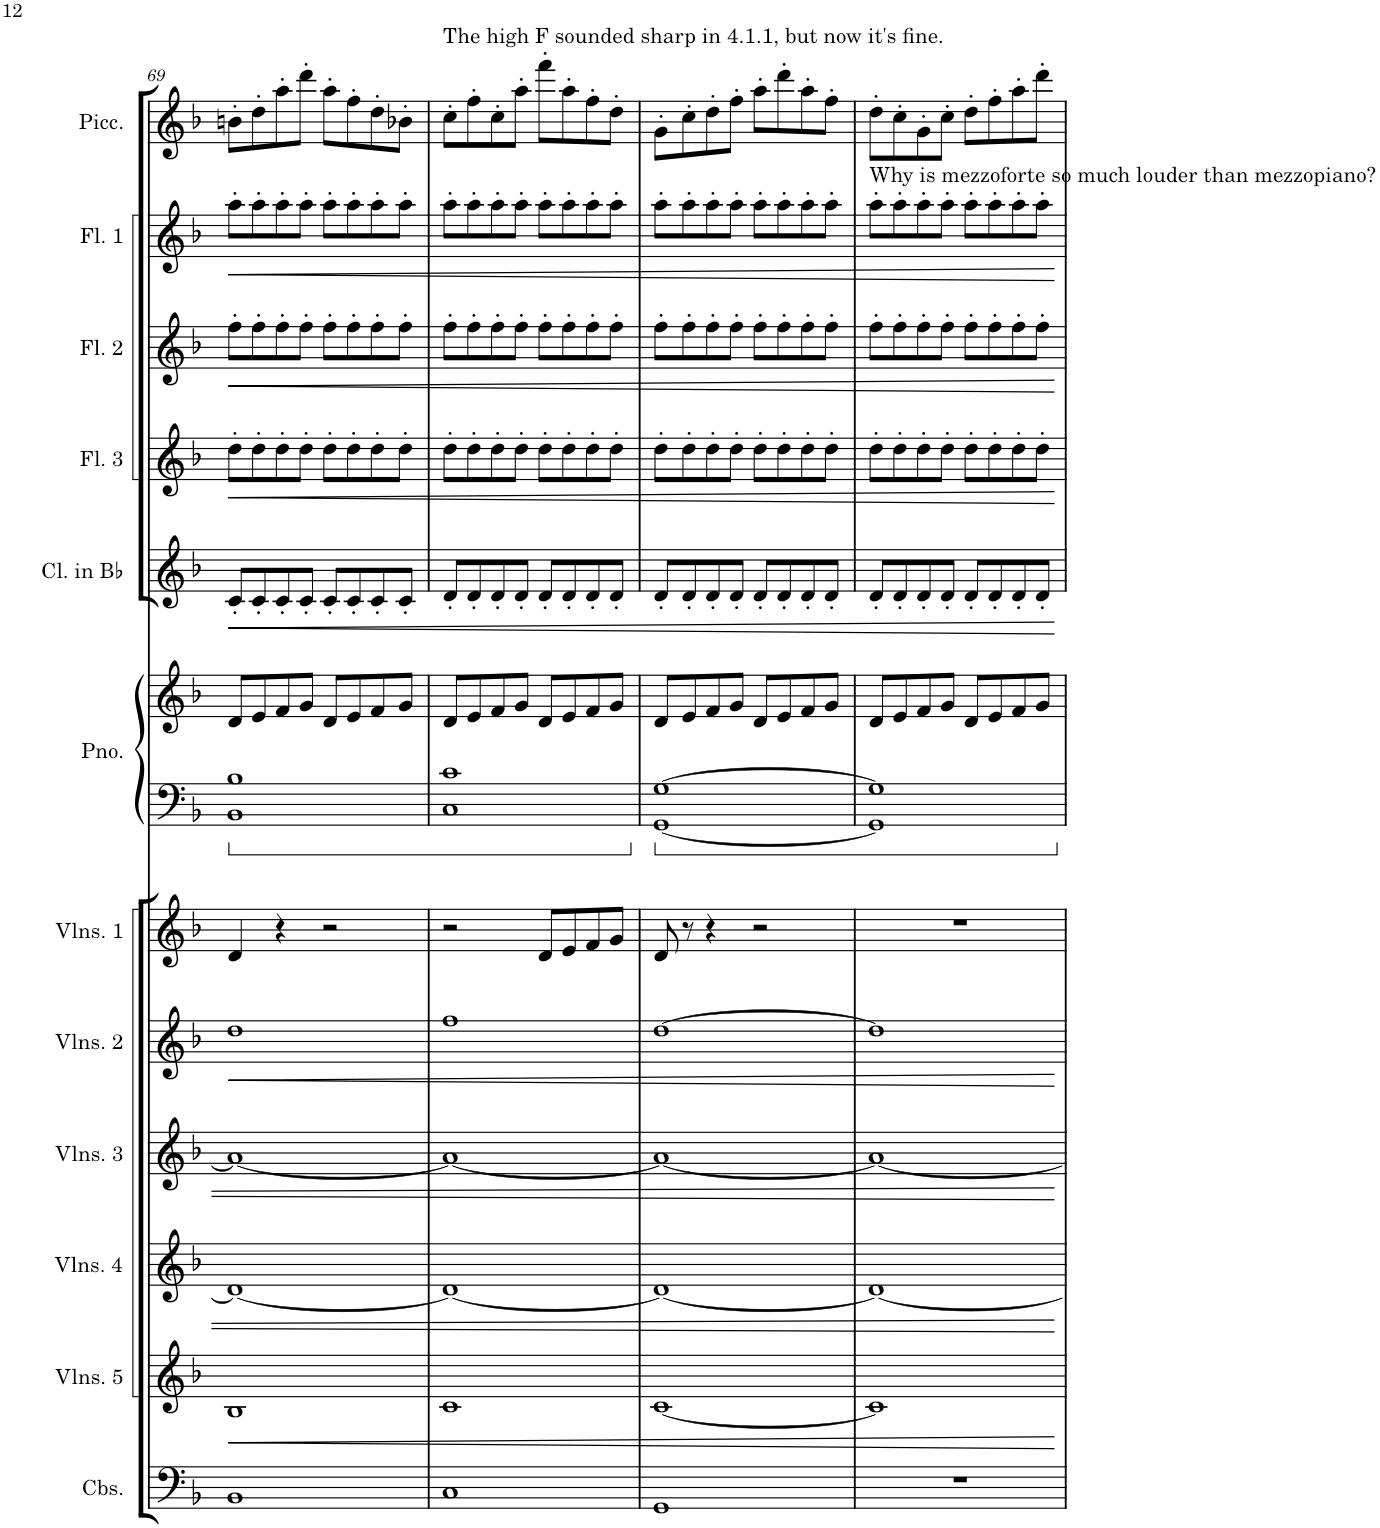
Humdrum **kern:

**kern	**kern	**dynam	**kern	**kern	**kern	**dynam	**kern	**kern	**kern	**kern	**dynam	**kern	**dynam	**kern	**dynam	**kern	**dynam	**kern
*part12	*part11	*part11	*part10	*part9	*part8	*part8	*part7	*part6	*part6	*part5	*part5	*part4	*part4	*part3	*part3	*part2	*part2	*part1
*staff13	*staff12	*staff12	*staff11	*staff10	*staff9	*staff9	*staff8	*staff7	*staff6	*staff5	*staff5	*staff4	*staff4	*staff3	*staff3	*staff2	*staff2	*staff1
*I"Contrabasses	*I"Violins 5	*	*I"Violins 4	*I"Violins 3	*I"Violins 2	*	*I"Violins 1	*I"Piano	*	*I"Clarinet in Bb	*	*I"Flute 3	*	*I"Flute 2	*	*I"Flute 1	*	*I"Piccolo
*I'Cbs.	*I'Vlns. 5	*	*I'Vlns. 4	*I'Vlns. 3	*I'Vlns. 2	*	*I'Vlns. 1	*I'Pno.	*	*I'Cl. in Bb	*	*I'Fl. 3	*	*I'Fl. 2	*	*I'Fl. 1	*	*I'Picc.
!!LO:PB:g=z
*clefF4	*clefG2	*	*clefG2	*clefG2	*clefG2	*	*clefG2	*clefF4	*clefG2	*clefG2	*	*clefG2	*	*clefG2	*	*clefG2	*	*clefG2
*Trd7c12	*	*	*	*	*	*	*	*	*	*Trd1c2	*	*	*	*	*	*	*	*Trd-7c-12
*k[b-]	*k[b-]	*	*k[b-]	*k[b-]	*k[b-]	*	*k[b-]	*k[b-]	*k[b-]	*k[b-]	*	*k[b-]	*	*k[b-]	*	*k[b-]	*	*k[b-]
*M4/4	*M4/4	*	*M4/4	*M4/4	*M4/4	*	*M4/4	*M4/4	*M4/4	*M4/4	*	*M4/4	*	*M4/4	*	*M4/4	*	*M4/4
=69	=69	=69	=69	=69	=69	=69	=69	=69	=69	=69	=69	=69	=69	=69	=69	=69	=69	=69
!	!	!LO:HP:b	!	!	!	!LO:HP:b	!	!	!	!	!LO:HP:b	!	!LO:HP:b	!	!LO:HP:b	!	!LO:HP:b	!
1BB-	1B-	<	1d_	1a_	1dd	<	4d/	1BB- 1B-	8d/L	8c'/L	<	8dd'\L	<	8ff'\L	<	8aa'\L	<	8bn'\L
.	.	.	.	.	.	.	.	.	8e/	8c'/	.	8dd'\	.	8ff'\	.	8aa'\	.	8dd'\
.	.	.	.	.	.	.	4r	.	8f/	8c'/	.	8dd'\	.	8ff'\	.	8aa'\	.	8aa'\
.	.	.	.	.	.	.	.	.	8g/J	8c'/J	.	8dd'\J	.	8ff'\J	.	8aa'\J	.	8ddd'\J
.	.	.	.	.	.	.	2r	.	8d/L	8c'/L	.	8dd'\L	.	8ff'\L	.	8aa'\L	.	8aa'\L
.	.	.	.	.	.	.	.	.	8e/	8c'/	.	8dd'\	.	8ff'\	.	8aa'\	.	8ff'\
.	.	.	.	.	.	.	.	.	8f/	8c'/	.	8dd'\	.	8ff'\	.	8aa'\	.	8dd'\
.	.	.	.	.	.	.	.	.	8g/J	8c'/J	.	8dd'\J	.	8ff'\J	.	8aa'\J	.	8b-X'\J
=70	=70	=70	=70	=70	=70	=70	=70	=70	=70	=70	=70	=70	=70	=70	=70	=70	=70	=70
!	!	!	!	!	!	!	!	!	!	!	!	!	!	!	!	!	!	!LO:TX:a:t=The high F sounded sharp in 4.1.1, but now it's fine.
1C	1c	.	1d_	1a_	1ff	.	2r	1C 1c	8d/L	8d'/L	.	8dd'\L	.	8ff'\L	.	8aa'\L	.	8cc'\L
.	.	.	.	.	.	.	.	.	8e/	8d'/	.	8dd'\	.	8ff'\	.	8aa'\	.	8ff'\
.	.	.	.	.	.	.	.	.	8f/	8d'/	.	8dd'\	.	8ff'\	.	8aa'\	.	8cc'\
.	.	.	.	.	.	.	.	.	8g/J	8d'/J	.	8dd'\J	.	8ff'\J	.	8aa'\J	.	8aa'\J
.	.	.	.	.	.	.	8d/L	.	8d/L	8d'/L	.	8dd'\L	.	8ff'\L	.	8aa'\L	.	8fff'\L
.	.	.	.	.	.	.	8e/	.	8e/	8d'/	.	8dd'\	.	8ff'\	.	8aa'\	.	8aa'\
.	.	.	.	.	.	.	8f/	.	8f/	8d'/	.	8dd'\	.	8ff'\	.	8aa'\	.	8ff'\
.	.	.	.	.	.	.	8g/J	.	8g/J	8d'/J	.	8dd'\J	.	8ff'\J	.	8aa'\J	.	8dd'\J
=71	=71	=71	=71	=71	=71	=71	=71	=71	=71	=71	=71	=71	=71	=71	=71	=71	=71	=71
1GG	[1c	.	1d_	1a_	[1dd	.	8d/	[1GG [1G	8d/L	8d'/L	.	8dd'\L	.	8ff'\L	.	8aa'\L	.	8g'\L
.	.	.	.	.	.	.	8r	.	8e/	8d'/	.	8dd'\	.	8ff'\	.	8aa'\	.	8cc'\
.	.	.	.	.	.	.	4r	.	8f/	8d'/	.	8dd'\	.	8ff'\	.	8aa'\	.	8dd'\
.	.	.	.	.	.	.	.	.	8g/J	8d'/J	.	8dd'\J	.	8ff'\J	.	8aa'\J	.	8ff'\J
.	.	.	.	.	.	.	2r	.	8d/L	8d'/L	.	8dd'\L	.	8ff'\L	.	8aa'\L	.	8aa'\L
.	.	.	.	.	.	.	.	.	8e/	8d'/	.	8dd'\	.	8ff'\	.	8aa'\	.	8ddd'\
.	.	.	.	.	.	.	.	.	8f/	8d'/	.	8dd'\	.	8ff'\	.	8aa'\	.	8aa'\
.	.	.	.	.	.	.	.	.	8g/J	8d'/J	.	8dd'\J	.	8ff'\J	.	8aa'\J	.	8ff'\J
=72	=72	=72	=72	=72	=72	=72	=72	=72	=72	=72	=72	=72	=72	=72	=72	=72	=72	=72
!	!	!	!	!	!	!	!	!	!	!	!	!	!	!	!	!LO:TX:a:t=Why is mezzoforte so much louder than mezzopiano?	!	!
1r	1c]	.	1d_	1a_	1dd]	.	1r	1GG] 1G]	8d/L	8d'/L	.	8dd'\L	.	8ff'\L	.	8aa'\L	.	8dd'\L
.	.	.	.	.	.	.	.	.	8e/	8d'/	.	8dd'\	.	8ff'\	.	8aa'\	.	8cc'\
.	.	.	.	.	.	.	.	.	8f/	8d'/	.	8dd'\	.	8ff'\	.	8aa'\	.	8g'\
.	.	.	.	.	.	.	.	.	8g/J	8d'/J	.	8dd'\J	.	8ff'\J	.	8aa'\J	.	8cc'\J
.	.	.	.	.	.	.	.	.	8d/L	8d'/L	.	8dd'\L	.	8ff'\L	.	8aa'\L	.	8dd'\L
.	.	.	.	.	.	.	.	.	8e/	8d'/	.	8dd'\	.	8ff'\	.	8aa'\	.	8ff'\
.	.	.	.	.	.	.	.	.	8f/	8d'/	.	8dd'\	.	8ff'\	.	8aa'\	.	8aa'\
.	.	.	.	.	.	.	.	.	8g/J	8d'/J	.	8dd'\J	.	8ff'\J	.	8aa'\J	.	8ddd'\J
.	.	[	.	.	.	[	.	.	.	.	[	.	[	.	[	.	[	.
=	=	=	=	=	=	=	=	=	=	=	=	=	=	=	=	=	=	=
*-	*-	*-	*-	*-	*-	*-	*-	*-	*-	*-	*-	*-	*-	*-	*-	*-	*-	*-
